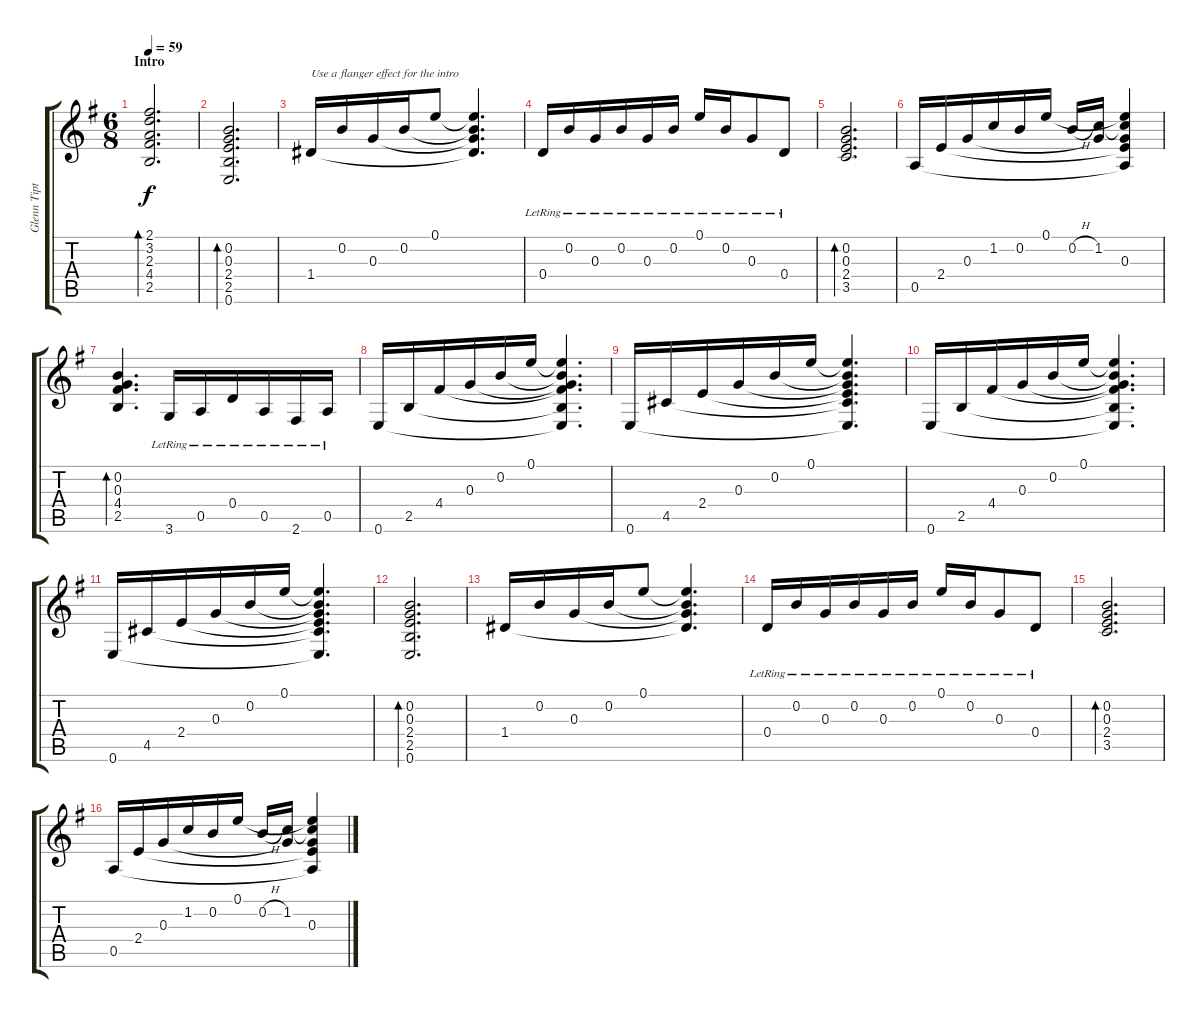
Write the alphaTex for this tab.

\track ("Glenn Tipton" "Glenn Tipt") {instrument electricguitarclean}
\staff {score tabs}
\tuning (E4 B3 G3 D3 A2 E2) {hide}
\ts (6 8)
\section ("" "Intro")
\tempo 59
\clef g2
\ks eminor
(2.1 3.2 2.3 4.4 2.5).2{d bd 240 dy f instrument electricguitarclean} |
(0.2 0.3 2.4 2.5 0.6).2{d bd 120} |
1.4.16{txt "Use a flanger effect for the intro"} 0.2.16 0.3.16 0.2.16 0.1.8 (0.1{t} 0.2{t} 0.3{t} 1.4{t}).4{d} |
0.4{lr}.16 0.2{lr}.16 0.3{lr}.16 0.2{lr}.16 0.3{lr}.16 0.2{lr}.16 0.1{lr}.16 0.2{lr}.16 0.3{lr}.8 0.4{lr}.8 |
(0.2 0.3 2.4 3.5).2{d bd 120} |
0.5.16 2.4.16 0.3.16 1.2.16 0.2.16 0.1.16 0.2{h}.16 (1.2 0.3{t}).16 (0.1{t} 1.2{t} 0.3 2.4{t} 0.5{t}).4 |
(0.2 0.3 4.4 2.5).4{d bd 120} 3.6{lr}.16 0.5{lr}.16 0.4{lr}.16 0.5{lr}.16 2.6{lr}.16 0.5{lr}.16 |
0.6.16 2.5.16 4.4.16 0.3.16 0.2.16 0.1.16 (0.1{t} 0.2{t} 0.3{t} 4.4{t} 2.5{t} 0.6{t}).4{d} |
0.6.16 4.5.16 2.4.16 0.3.16 0.2.16 0.1.16 (0.1{t} 0.2{t} 0.3{t} 2.4{t} 4.5{t} 0.6{t}).4{d} |
0.6.16 2.5.16 4.4.16 0.3.16 0.2.16 0.1.16 (0.1{t} 0.2{t} 0.3{t} 4.4{t} 2.5{t} 0.6{t}).4{d} |
0.6.16 4.5.16 2.4.16 0.3.16 0.2.16 0.1.16 (0.1{t} 0.2{t} 0.3{t} 2.4{t} 4.5{t} 0.6{t}).4{d} |
(0.2 0.3 2.4 2.5 0.6).2{d bd 120} |
1.4.16 0.2.16 0.3.16 0.2.16 0.1.8 (0.1{t} 0.2{t} 0.3{t} 1.4{t}).4{d} |
0.4{lr}.16 0.2{lr}.16 0.3{lr}.16 0.2{lr}.16 0.3{lr}.16 0.2{lr}.16 0.1{lr}.16 0.2{lr}.16 0.3{lr}.8 0.4{lr}.8 |
(0.2 0.3 2.4 3.5).2{d bd 120} |
0.5.16 2.4.16 0.3.16 1.2.16 0.2.16 0.1.16 0.2{h}.16 (1.2 0.3{t}).16 (0.1{t} 1.2{t} 0.3 2.4{t} 0.5{t}).4
